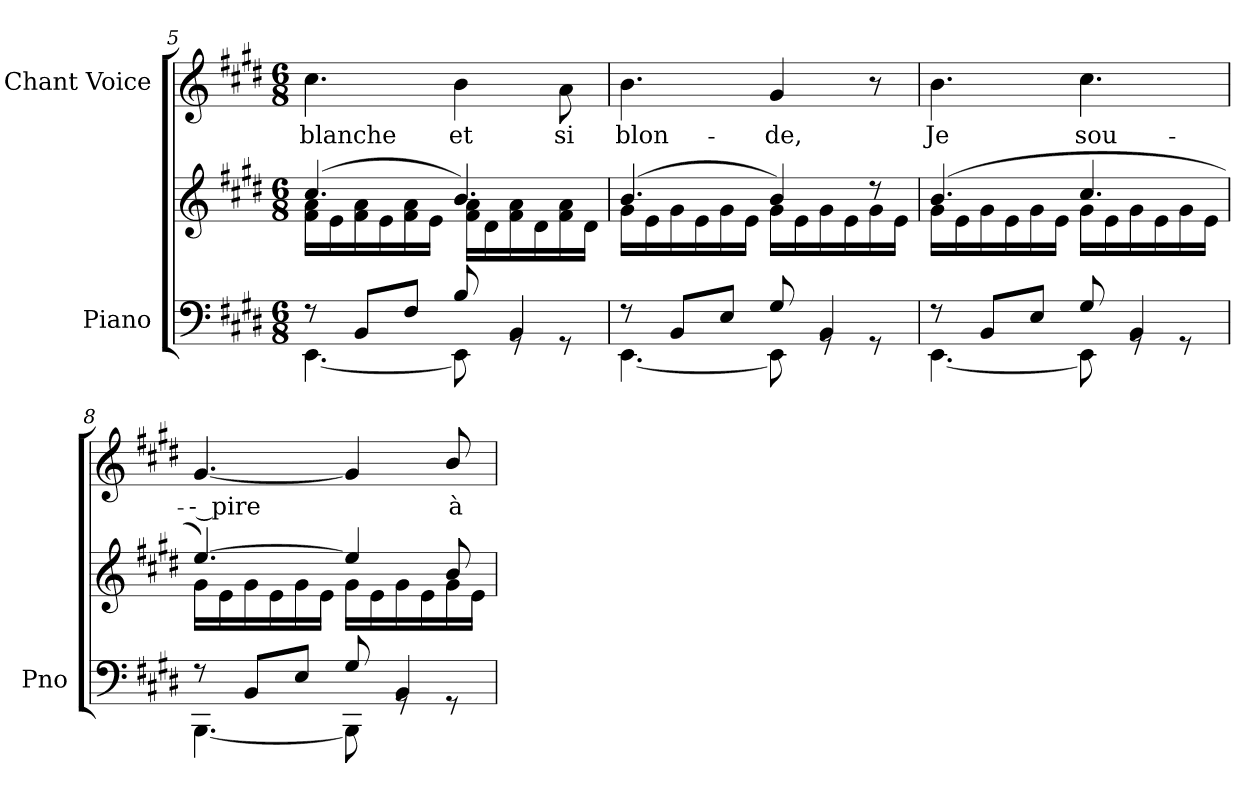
**kern	**kern	**kern	**text
*part2	*part2	*part1	*part1
*staff3	*staff2	*staff1	*staff1
*I"Piano	*	*I"Chant Voice	*
*I'Pno	*	*	*
*clefF4	*clefG2	*clefG2	*
*k[f#c#g#d#]	*k[f#c#g#d#]	*k[f#c#g#d#]	*
*M6/8	*M6/8	*M6/8	*
=5	=5	=5	=5
*^	*^	*	*
!	!	!	!	!	!LO:LY:b
8r	[4.EE\	(>4.cc#/	16f#\ 16a\LL	4.cc#\	blanche
.	.	.	16e\	.	.
8BB/L	.	.	16f#\ 16a\	.	.
.	.	.	16e\	.	.
8F#/J	.	.	16f#\ 16a\	.	.
.	.	.	16e\JJ	.	.
!	!	!	!	!	!LO:LY:b
8B/	8EE\]	4.b/)	16f#\ 16a\LL	4b\	et
.	.	.	16d#\	.	.
4BB/	8rGG	.	16f#\ 16a\	.	.
.	.	.	16d#\	.	.
!	!	!	!	!	!LO:LY:b
.	8rGG	.	16f#\ 16a\	8a\	si
.	.	.	16d#\JJ	.	.
=6	=6	=6	=6	=6	=6
!	!	!	!	!	!LO:LY:b
8r	[4.EE\	(>4.b/	16g#\LL	4.b\	blon-
.	.	.	16e\	.	.
8BB/L	.	.	16g#\	.	.
.	.	.	16e\	.	.
8E/J	.	.	16g#\	.	.
.	.	.	16e\JJ	.	.
!	!	!	!	!	!LO:LY:b
8G#/	8EE\]	4b/)	16g#\LL	4g#/	-de,
.	.	.	16e\	.	.
4BB/	8rGG	.	16g#\	.	.
.	.	.	16e\	.	.
.	8rGG	8r	16g#\	8r	.
.	.	.	16e\JJ	.	.
=7	=7	=7	=7	=7	=7
!	!	!	!	!	!LO:LY:b
8r	[4.EE\	(>4.b/	16g#\LL	4.b\	Je
.	.	.	16e\	.	.
8BB/L	.	.	16g#\	.	.
.	.	.	16e\	.	.
8E/J	.	.	16g#\	.	.
.	.	.	16e\JJ	.	.
!	!	!	!	!	!LO:LY:b
8G#/	8EE\]	4.cc#/	16g#\LL	4.cc#\	sou-
.	.	.	16e\	.	.
4BB/	8rGG	.	16g#\	.	.
.	.	.	16e\	.	.
.	8rGG	.	16g#\	.	.
.	.	.	16e\JJ	.	.
!!LO:LB:g=z
=8	=8	=8	=8	=8	=8
!	!	!	!	!	!LO:LY:b
8r	[4.BBB\	[4.ee/)	16g#\LL	[4.g#/	-- pire
.	.	.	16e\	.	.
8BB/L	.	.	16g#\	.	.
.	.	.	16e\	.	.
8E/J	.	.	16g#\	.	.
.	.	.	16e\JJ	.	.
8G#/	8BBB\]	4ee/]	16g#\LL	4g#/]	.
.	.	.	16e\	.	.
4BB/	8rGG	.	16g#\	.	.
.	.	.	16e\	.	.
!	!	!	!	!	!LO:LY:b
.	8rGG	8b/	16g#\	8b/	à
.	.	.	16e\JJ	.	.
*v	*v	*	*	*	*
*	*v	*v	*	*
=	=	=	=
*-	*-	*-	*-
